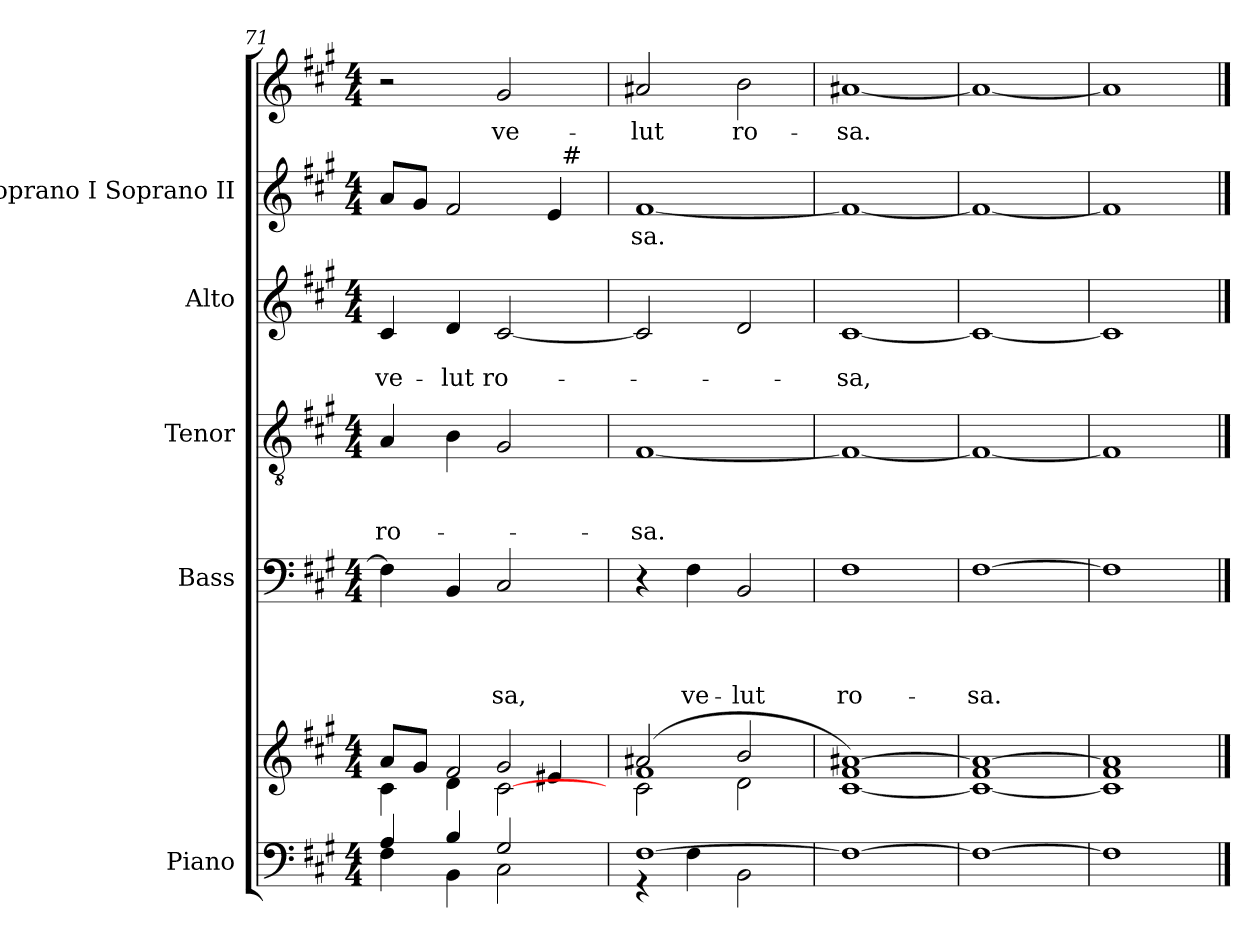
**kern	**kern	**kern	**text	**text	**text	**text	**kern	**text	**text	**text	**kern	**text	**text	**kern	**text	**kern	**text
*part5	*part5	*part4	*part4	*part4	*part4	*part4	*part3	*part3	*part3	*part3	*part2	*part2	*part2	*part1	*part1	*part1	*part1
*staff7	*staff6	*staff5	*staff5	*staff5	*staff5	*staff5	*staff4	*staff4	*staff4	*staff4	*staff3	*staff3	*staff3	*staff2	*staff2	*staff1	*staff1
*I"Piano	*	*I"Bass	*	*	*	*	*I"Tenor	*	*	*	*I"Alto	*	*	*I"Soprano I Soprano II	*	*	*
*clefF4	*clefG2	*clefF4	*	*	*	*	*clefGv2	*	*	*	*clefG2	*	*	*clefG2	*	*clefG2	*
*k[f#c#g#]	*k[f#c#g#]	*k[f#c#g#]	*	*	*	*	*k[f#c#g#]	*	*	*	*k[f#c#g#]	*	*	*k[f#c#g#]	*	*k[f#c#g#]	*
*A:	*A:	*A:	*	*	*	*	*A:	*	*	*	*A:	*	*	*A:	*	*A:	*
*M4/4	*M4/4	*M4/4	*	*	*	*	*M4/4	*	*	*	*M4/4	*	*	*M4/4	*	*M4/4	*
=71	=71	=71	=71	=71	=71	=71	=71	=71	=71	=71	=71	=71	=71	=71	=71	=71	=71
*^	*^	*	*	*	*	*	*	*	*	*	*	*	*	*	*	*	*
*	*	*	*^	*	*	*	*	*	*	*	*	*	*	*	*	*	*	*	*
!	!	!	!	!	!	!	!	!	!	!	!	!	!LO:LY:b	!	!	!LO:LY:b	!	!	!	!
*	*	*	*	*	*	*	*	*	*	*	*	*	*	*	*	*	*^	*	*	*
4F#\	4A/	8a/L	4c#\	2ryy	4F#\]	.	.	.	.	4A/	.	.	ro-	4c#/	.	ve-	8a/L	2ryy	.	2r	.
.	.	8g#/J	.	.	.	.	.	.	.	.	.	.	.	.	.	.	8g#/J	.	.	.	.
!	!	!	!	!	!	!	!	!	!	!	!	!	!	!	!	!LO:LY:b	!	!	!	!	!
4B/	4BB\	4d\	2f#/	.	4BB/	.	.	.	.	4B\	.	.	.	4d/	.	-lut	2f#/	.	.	.	.
!	!	!	!	!	!	!	!	!	!LO:LY:b	!	!	!	!	!	!	!LO:LY:b	!	!	!	!	!LO:LY:b
2C#\	2G#/	2g#/	.	[<2c#\	2C#/	.	.	.	-sa,	2G#/	.	.	.	[<2c#/	.	ro-	.	4ryy	.	2g#/	-ve-
.	.	.	4e#X/	.	.	.	.	.	.	.	.	.	.	.	.	.	4e/	32ryy	.	.	.
!	!	!	!	!	!	!	!	!	!	!	!	!	!	!	!	!	!	!LO:TX:a:t=#	!	!	!
.	.	.	.	.	.	.	.	.	.	.	.	.	.	.	.	.	.	8..ryy	.	.	.
=72	=72	=72	=72	=72	=72	=72	=72	=72	=72	=72	=72	=72	=72	=72	=72	=72	=72	=72	=72	=72	=72
!	!	!	!	!	!	!	!	!	!	!	!	!	!LO:LY:b	!	!	!	!	!	!LO:LY:b	!	!LO:LY:b
*	*	*	*	*	*	*	*	*	*	*	*	*	*	*	*	*	*v	*v	*	*	*
[>1F#	4rGG	(<2a#X/	2c#\	1f#	4r	.	.	.	.	[<1F#	.	.	-sa.	2c#/]	.	.	[<1f#	-sa.	2a#X/	-lut
!	!	!	!	!	!	!	!	!	!LO:LY:b	!	!	!	!	!	!	!	!	!	!	!
.	4F#\	.	.	.	4F#\	.	.	.	ve-	.	.	.	.	.	.	.	.	.	.	.
!	!	!	!	!	!	!	!	!	!LO:LY:b	!	!	!	!	!	!	!	!	!	!	!LO:LY:b
.	2BB\	2b/	2d\	.	2BB/	.	.	.	-lut	.	.	.	.	2d/	.	.	.	.	2b\	ro-
*	*	*	*v	*v	*	*	*	*	*	*	*	*	*	*	*	*	*	*	*	*
=73	=73	=73	=73	=73	=73	=73	=73	=73	=73	=73	=73	=73	=73	=73	=73	=73	=73	=73	=73
!	!	!	!	!	!	!	!	!LO:LY:b	!	!	!	!	!	!	!LO:LY:b	!	!	!	!LO:LY:b
*v	*v	*	*	*	*	*	*	*	*	*	*	*	*	*	*	*	*	*	*
*	*v	*v	*	*	*	*	*	*	*	*	*	*	*	*	*	*	*	*
1F#_	[<1c# 1f# [>1a#X)	1F#	.	.	.	ro-	1F#_	.	.	.	[<1c#	.	-sa,	1f#_	.	[<1a#X	sa.
=74	=74	=74	=74	=74	=74	=74	=74	=74	=74	=74	=74	=74	=74	=74	=74	=74	=74
!	!	!	!	!	!	!LO:LY:b	!	!	!	!	!	!	!	!	!	!	!
1F#_	1c#_ 1f# 1a#_	[>1F#	.	.	.	-sa.	1F#_	.	.	.	1c#_	.	.	1f#_	.	1a#_	.
=75	=75	=75	=75	=75	=75	=75	=75	=75	=75	=75	=75	=75	=75	=75	=75	=75	=75
1F#]	1c#] 1f# 1a#]	1F#]	.	.	.	.	1F#]	.	.	.	1c#]	.	.	1f#]	.	1a#]	.
==	==	==	==	==	==	==	==	==	==	==	==	==	==	==	==	==	==
*-	*-	*-	*-	*-	*-	*-	*-	*-	*-	*-	*-	*-	*-	*-	*-	*-	*-
